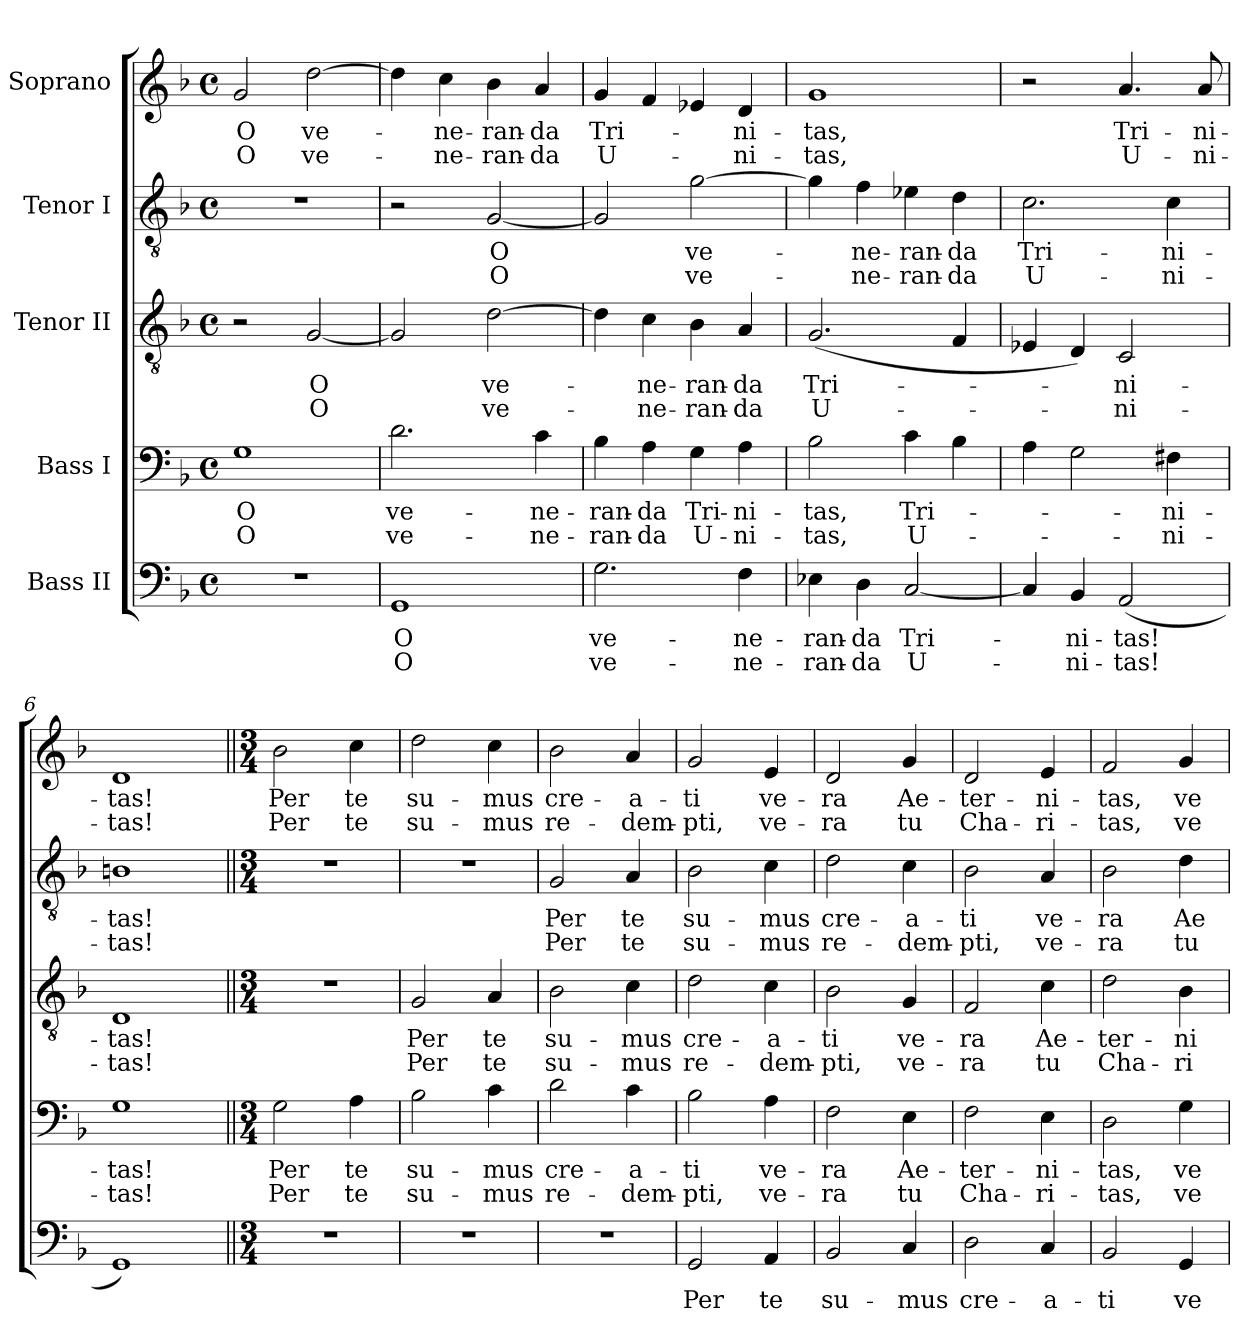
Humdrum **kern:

**kern	**text	**text	**kern	**text	**text	**kern	**text	**text	**kern	**text	**text	**kern	**text	**text
*part5	*part5	*part5	*part4	*part4	*part4	*part3	*part3	*part3	*part2	*part2	*part2	*part1	*part1	*part1
*staff5	*staff5	*staff5	*staff4	*staff4	*staff4	*staff3	*staff3	*staff3	*staff2	*staff2	*staff2	*staff1	*staff1	*staff1
*I"Bass II	*	*	*I"Bass I	*	*	*I"Tenor II	*	*	*I"Tenor I	*	*	*I"Soprano	*	*
*clefF4	*	*	*clefF4	*	*	*clefGv2	*	*	*clefGv2	*	*	*clefG2	*	*
*k[b-]	*	*	*k[b-]	*	*	*k[b-]	*	*	*k[b-]	*	*	*k[b-]	*	*
*F:	*	*	*F:	*	*	*F:	*	*	*F:	*	*	*F:	*	*
*M4/4	*	*	*M4/4	*	*	*M4/4	*	*	*M4/4	*	*	*M4/4	*	*
*met(c)	*	*	*met(c)	*	*	*met(c)	*	*	*met(c)	*	*	*met(c)	*	*
=1	=1	=1	=1	=1	=1	=1	=1	=1	=1	=1	=1	=1	=1	=1
1r	.	.	1G	O	O	2r	.	.	1r	.	.	2g/	O	O
.	.	.	.	.	.	[2G/	O	O	.	.	.	[2dd\	ve-	ve-
=2	=2	=2	=2	=2	=2	=2	=2	=2	=2	=2	=2	=2	=2	=2
1GG	O	O	2.d\	ve-	ve-	2G/]	.	.	2r	.	.	4dd\]	.	.
.	.	.	.	.	.	.	.	.	.	.	.	4cc\	-ne-	-ne-
.	.	.	.	.	.	[2d\	ve-	ve-	[2G/	O	O	4b-\	-ran-	-ran-
.	.	.	4c\	-ne-	-ne-	.	.	.	.	.	.	4a/	-da	-da
=3	=3	=3	=3	=3	=3	=3	=3	=3	=3	=3	=3	=3	=3	=3
2.G\	ve-	ve-	4B-\	-ran-	-ran-	4d\]	.	.	2G/]	.	.	4g/	Tri-	U-
.	.	.	4A\	-da	-da	4c\	-ne-	-ne-	.	.	.	4f/	.	.
.	.	.	4G\	Tri-	U-	4B-\	-ran-	-ran-	[2g\	ve-	ve-	4e-X/	.	.
4F\	-ne-	-ne-	4A\	-ni-	-ni-	4A/	-da	-da	.	.	.	4d/	-ni-	-ni-
=4	=4	=4	=4	=4	=4	=4	=4	=4	=4	=4	=4	=4	=4	=4
4E-X\	-ran-	-ran-	2B-\	-tas,	-tas,	(2.G/	Tri-	U-	4g\]	.	.	1g	-tas,	-tas,
4D\	-da	-da	.	.	.	.	.	.	4f\	-ne-	-ne-	.	.	.
[2C/	Tri-	U-	4c\	Tri-	U-	.	.	.	4e-X\	-ran-	-ran-	.	.	.
.	.	.	4B-\	.	.	4F/	.	.	4d\	-da	-da	.	.	.
=5	=5	=5	=5	=5	=5	=5	=5	=5	=5	=5	=5	=5	=5	=5
4C/]	.	.	4A\	.	.	4E-X/	.	.	2.c\	Tri-	U-	2r	.	.
4BB-/	-ni-	-ni-	2G\	.	.	4D/)	.	.	.	.	.	.	.	.
(2AA/	-tas!	-tas!	.	.	.	2C/	-ni-	-ni-	.	.	.	4.a/	Tri-	U-
.	.	.	4F#X\	-ni-	-ni-	.	.	.	4c\	-ni-	-ni-	.	.	.
.	.	.	.	.	.	.	.	.	.	.	.	8a/	-ni-	-ni-
=6	=6	=6	=6	=6	=6	=6	=6	=6	=6	=6	=6	=6	=6	=6
1GG)	.	.	1G	-tas!	-tas!	1D	-tas!	-tas!	1Bn	-tas!	-tas!	1d	-tas!	-tas!
!!LO:LB:g=z
=7||	=7||	=7||	=7||	=7||	=7||	=7||	=7||	=7||	=7||	=7||	=7||	=7||	=7||	=7||
*M3/4	*	*	*M3/4	*	*	*M3/4	*	*	*M3/4	*	*	*M3/4	*	*
2.r	.	.	2G\	Per	Per	2.r	.	.	2.r	.	.	2b-\	Per	Per
.	.	.	4A\	te	te	.	.	.	.	.	.	4cc\	te	te
=8	=8	=8	=8	=8	=8	=8	=8	=8	=8	=8	=8	=8	=8	=8
2.r	.	.	2B-\	su-	su-	2G/	Per	Per	2.r	.	.	2dd\	su-	su-
.	.	.	4c\	-mus	-mus	4A/	te	te	.	.	.	4cc\	-mus	-mus
=9	=9	=9	=9	=9	=9	=9	=9	=9	=9	=9	=9	=9	=9	=9
2.r	.	.	2d\	cre-	re-	2B-\	su-	su-	2G/	Per	Per	2b-\	cre-	re-
.	.	.	4c\	-a-	-dem-	4c\	-mus	-mus	4A/	te	te	4a/	-a-	-dem-
=10	=10	=10	=10	=10	=10	=10	=10	=10	=10	=10	=10	=10	=10	=10
2GG/	Per	.	2B-\	-ti	-pti,	2d\	cre-	re-	2B-\	su-	su-	2g/	-ti	-pti,
4AA/	te	.	4A\	ve-	ve-	4c\	-a-	-dem-	4c\	-mus	-mus	4e/	ve-	ve-
=11	=11	=11	=11	=11	=11	=11	=11	=11	=11	=11	=11	=11	=11	=11
2BB-/	su-	.	2F\	-ra	-ra	2B-\	-ti	-pti,	2d\	cre-	re-	2d/	-ra	-ra
4C/	-mus	.	4E\	Ae-	tu	4G/	ve-	ve-	4c\	-a-	-dem-	4g/	Ae-	tu
=12	=12	=12	=12	=12	=12	=12	=12	=12	=12	=12	=12	=12	=12	=12
2D\	cre-	.	2F\	-ter-	Cha-	2F/	-ra	-ra	2B-\	-ti	-pti,	2d/	-ter-	Cha-
4C/	-a-	.	4E\	-ni-	-ri-	4c\	Ae-	tu	4A/	ve-	ve-	4e/	-ni-	-ri-
=13	=13	=13	=13	=13	=13	=13	=13	=13	=13	=13	=13	=13	=13	=13
2BB-/	-ti	.	2D\	-tas,	-tas,	2d\	-ter-	Cha-	2B-\	-ra	-ra	2f/	-tas,	-tas,
4GG/	ve-	.	4G\	ve-	ve-	4B-\	-ni-	-ri-	4d\	Ae-	tu	4g/	ve-	ve-
=	=	=	=	=	=	=	=	=	=	=	=	=	=	=
*-	*-	*-	*-	*-	*-	*-	*-	*-	*-	*-	*-	*-	*-	*-
